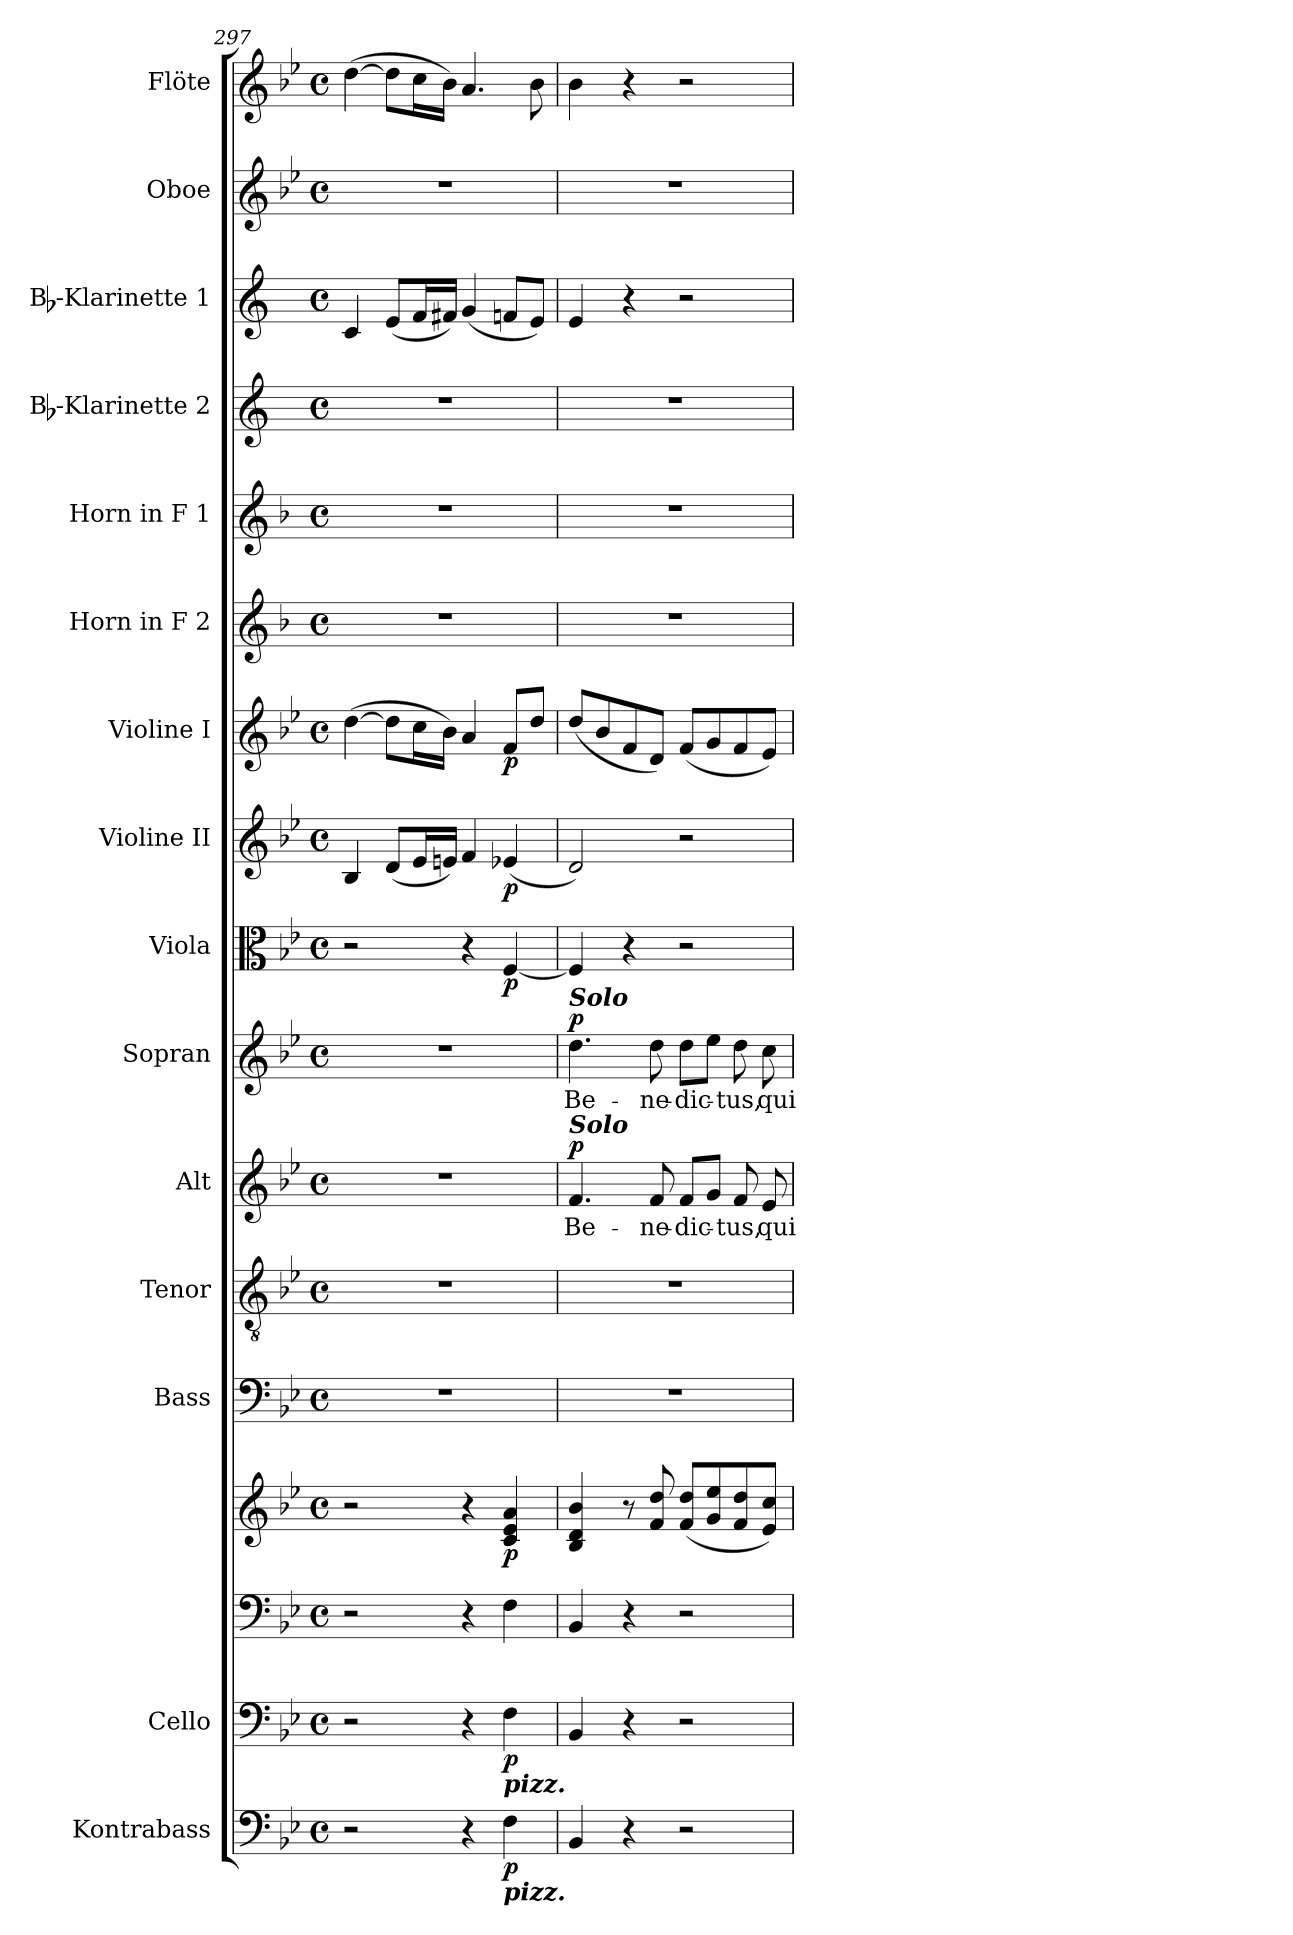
**kern	**dynam	**kern	**dynam	**kern	**kern	**dynam	**kern	**kern	**kern	**text	**dynam	**kern	**text	**dynam	**kern	**dynam	**kern	**dynam	**kern	**dynam	**kern	**kern	**kern	**kern	**kern	**kern
*part16	*part16	*part15	*part15	*part14	*part14	*part14	*part13	*part12	*part11	*part11	*part11	*part10	*part10	*part10	*part9	*part9	*part8	*part8	*part7	*part7	*part6	*part5	*part4	*part3	*part2	*part1
*staff17	*staff17	*staff16	*staff16	*staff15	*staff14	*staff14/15	*staff13	*staff12	*staff11	*staff11	*staff11	*staff10	*staff10	*staff10	*staff9	*staff9	*staff8	*staff8	*staff7	*staff7	*staff6	*staff5	*staff4	*staff3	*staff2	*staff1
*I"Kontrabass	*	*I"Cello	*	*	*	*	*I"Bass	*I"Tenor	*I"Alt	*	*	*I"Sopran	*	*	*I"Viola	*	*I"Violine II	*	*I"Violine I	*	*I"Horn in F 2	*I"Horn in F 1	*I"Bb-Klarinette 2	*I"Bb-Klarinette 1	*I"Oboe	*I"Flöte
*I'Kb.	*	*	*	*	*	*	*I'B.	*I'T.	*I'A.	*	*	*I'S.	*	*	*I'Vla.	*	*I'Vl. II	*	*I'Vl. I	*	*	*	*I'Bb Kl. 2	*I'Bb Kl. 1	*I'Ob.	*I'Fl.
*clefF4	*	*clefF4	*	*clefF4	*clefG2	*	*clefF4	*clefGv2	*clefG2	*	*	*clefG2	*	*	*clefC3	*	*clefG2	*	*clefG2	*	*clefG2	*clefG2	*clefG2	*clefG2	*clefG2	*clefG2
*ITrd7c12	*	*	*	*	*	*	*	*	*	*	*	*	*	*	*	*	*	*	*	*	*ITrd4c7	*ITrd4c7	*ITrd1c2	*ITrd1c2	*	*
*k[b-e-]	*	*k[b-e-]	*	*k[b-e-]	*k[b-e-]	*	*k[b-e-]	*k[b-e-]	*k[b-e-]	*	*	*k[b-e-]	*	*	*k[b-e-]	*	*k[b-e-]	*	*k[b-e-]	*	*k[b-e-]	*k[b-e-]	*k[b-e-]	*k[b-e-]	*k[b-e-]	*k[b-e-]
*B-:	*	*B-:	*	*B-:	*B-:	*	*B-:	*B-:	*B-:	*	*	*B-:	*	*	*B-:	*	*B-:	*	*B-:	*	*B-:	*B-:	*B-:	*B-:	*B-:	*B-:
*M4/4	*	*M4/4	*	*M4/4	*M4/4	*	*M4/4	*M4/4	*M4/4	*	*	*M4/4	*	*	*M4/4	*	*M4/4	*	*M4/4	*	*M4/4	*M4/4	*M4/4	*M4/4	*M4/4	*M4/4
*met(c)	*	*met(c)	*	*met(c)	*met(c)	*	*met(c)	*met(c)	*met(c)	*	*	*met(c)	*	*	*met(c)	*	*met(c)	*	*met(c)	*	*met(c)	*met(c)	*met(c)	*met(c)	*met(c)	*met(c)
=297	=297	=297	=297	=297	=297	=297	=297	=297	=297	=297	=297	=297	=297	=297	=297	=297	=297	=297	=297	=297	=297	=297	=297	=297	=297	=297
2r	.	2r	.	2r	2r	.	1r	1r	1r	.	.	1r	.	.	2r	.	4B-!/	.	(>[4dd!\	.	1r	1r	1r	4B-/	1r	(>[4dd\
.	.	.	.	.	.	.	.	.	.	.	.	.	.	.	.	.	(<8d!/L	.	8dd!\L]	.	.	.	.	(<8d/L	.	8dd\L]
.	.	.	.	.	.	.	.	.	.	.	.	.	.	.	.	.	16e-!/L	.	16cc!\L	.	.	.	.	16e-/L	.	16cc\L
.	.	.	.	.	.	.	.	.	.	.	.	.	.	.	.	.	16en!/JJ)	.	16b-!\JJ)	.	.	.	.	16en/JJ)	.	16b-\JJ)
4r	.	4r	.	4r	4r	.	.	.	.	.	.	.	.	.	4r	.	4f!/	.	4a!/	.	.	.	.	(<4f/	.	4.a/
!	!	!LO:TX:b:Bi:t=pizz.	!	!	!	!	!	!	!	!	!	!	!	!	!	!	!	!	!	!	!	!	!	!	!	!
!LO:TX:b:Bi:t=pizz.	!	!	!	!	!	!	!	!	!	!	!	!	!	!	!	!	!	!	!	!	!	!	!	!	!	!
!	!LO:DY:b	!	!LO:DY:b	!	!	!LO:DY:b	!	!	!	!	!	!	!	!	!	!LO:DY:b	!	!LO:DY:b	!	!LO:DY:b	!	!	!	!	!	!
4FF\	p	4F\	p	4F\	4c/ 4e-/ 4a/	p	.	.	.	.	.	.	.	.	[4F/	p	(<4e-X/	p	8f/L	p	.	.	.	8e-X/L	.	.
.	.	.	.	.	.	.	.	.	.	.	.	.	.	.	.	.	.	.	8dd/J	.	.	.	.	8d/J)	.	8b-\
=298	=298	=298	=298	=298	=298	=298	=298	=298	=298	=298	=298	=298	=298	=298	=298	=298	=298	=298	=298	=298	=298	=298	=298	=298	=298	=298
!	!	!	!	!	!	!	!	!	!	!	!	!LO:TX:a:Bi:t=Solo	!	!	!	!	!	!	!	!	!	!	!	!	!	!
!	!	!	!	!	!	!	!	!	!LO:TX:a:Bi:t=Solo	!	!	!	!	!	!	!	!	!	!	!	!	!	!	!	!	!
!	!	!	!	!	!	!	!	!	!	!LO:LY:b	!LO:DY:a	!	!LO:LY:b	!LO:DY:a	!	!	!	!	!	!	!	!	!	!	!	!
4BBB-/	.	4BB-/	.	4BB-/	4B-/ 4d/ 4b-/	.	1r	1r	4.f/	Be-	p	4.dd\	Be-	p	4F/]	.	2d/)	.	(<8dd/L	.	1r	1r	1r	4d/	1r	4b-\
.	.	.	.	.	.	.	.	.	.	.	.	.	.	.	.	.	.	.	8b-/	.	.	.	.	.	.	.
4r	.	4r	.	4r	8r	.	.	.	.	.	.	.	.	.	4r	.	.	.	8f/	.	.	.	.	4r	.	4r
!	!	!	!	!	!	!	!	!	!	!LO:LY:b	!	!	!LO:LY:b	!	!	!	!	!	!	!	!	!	!	!	!	!
.	.	.	.	.	8f/ 8dd/	.	.	.	8f/	-ne-	.	8dd\	-ne-	.	.	.	.	.	8d/J)	.	.	.	.	.	.	.
!	!	!	!	!	!	!	!	!	!	!LO:LY:b	!	!	!LO:LY:b	!	!	!	!	!	!	!	!	!	!	!	!	!
2r	.	2r	.	2r	(<8f/ 8dd/L	.	.	.	8f/L	-dic-	.	8dd\L	-dic-	.	2r	.	2r	.	(<8f/L	.	.	.	.	2r	.	2r
.	.	.	.	.	8g/ 8ee-/	.	.	.	8g/J	.	.	8ee-\J	.	.	.	.	.	.	8g/	.	.	.	.	.	.	.
!	!	!	!	!	!	!	!	!	!	!LO:LY:b	!	!	!LO:LY:b	!	!	!	!	!	!	!	!	!	!	!	!	!
.	.	.	.	.	8f/ 8dd/	.	.	.	8f/	-tus,	.	8dd\	-tus,	.	.	.	.	.	8f/	.	.	.	.	.	.	.
!	!	!	!	!	!	!	!	!	!	!LO:LY:b	!	!	!LO:LY:b	!	!	!	!	!	!	!	!	!	!	!	!	!
.	.	.	.	.	8e-/ 8cc/J)	.	.	.	8e-/	qui	.	8cc\	qui	.	.	.	.	.	8e-/J)	.	.	.	.	.	.	.
=	=	=	=	=	=	=	=	=	=	=	=	=	=	=	=	=	=	=	=	=	=	=	=	=	=	=
*-	*-	*-	*-	*-	*-	*-	*-	*-	*-	*-	*-	*-	*-	*-	*-	*-	*-	*-	*-	*-	*-	*-	*-	*-	*-	*-
